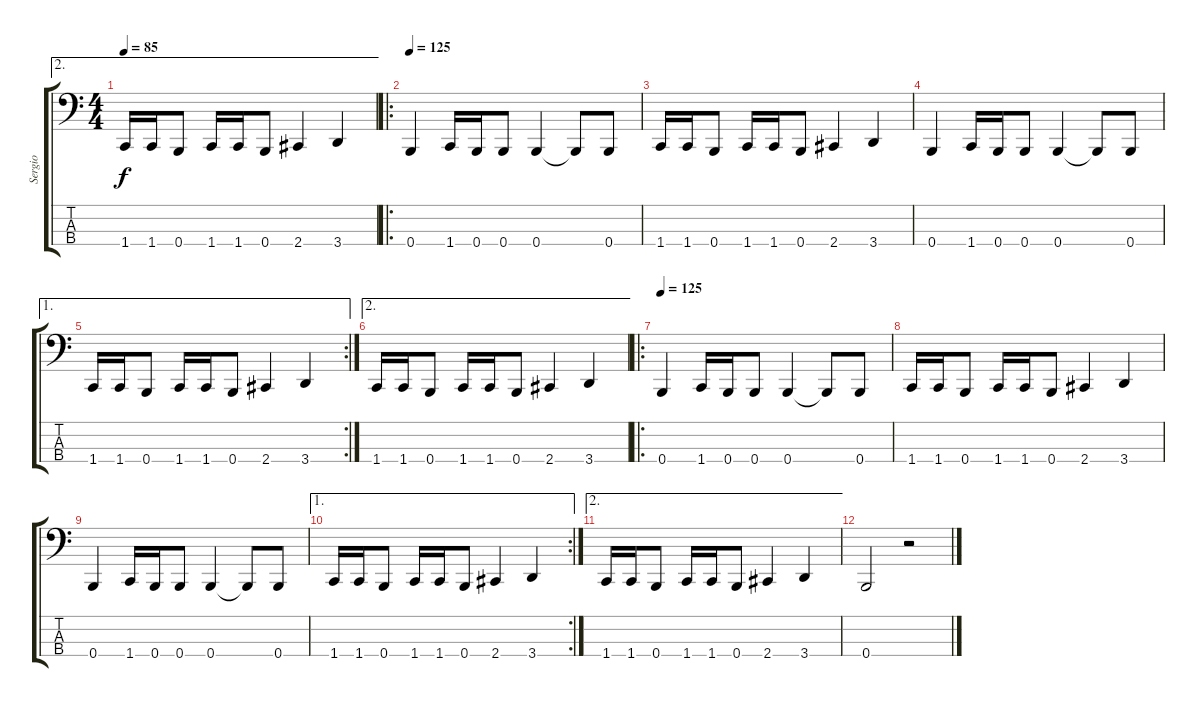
\track ("Sergio" "Sergio") {instrument electricbasspick}
\staff {score tabs}
\tuning (E2 B1 Gb1 B0) {hide}
\ae 2
\ts (4 4)
\tempo 85
\clef f4
\ks c
1.4.16{dy f} 1.4.16 0.4.8 1.4.16 1.4.16 0.4.8 2.4.4 3.4.4 |
\ro
\tempo 125
0.4.4 1.4.16 0.4.16 0.4.8 0.4.4 0.4{t}.8 0.4.8 |
1.4.16 1.4.16 0.4.8 1.4.16 1.4.16 0.4.8 2.4.4 3.4.4 |
0.4.4 1.4.16 0.4.16 0.4.8 0.4.4 0.4{t}.8 0.4.8 |
\ae 1
\rc 2
1.4.16 1.4.16 0.4.8 1.4.16 1.4.16 0.4.8 2.4.4 3.4.4 |
\ae 2
1.4.16 1.4.16 0.4.8 1.4.16 1.4.16 0.4.8 2.4.4 3.4.4 |
\ro
\tempo 125
0.4.4 1.4.16 0.4.16 0.4.8 0.4.4 0.4{t}.8 0.4.8 |
1.4.16 1.4.16 0.4.8 1.4.16 1.4.16 0.4.8 2.4.4 3.4.4 |
0.4.4 1.4.16 0.4.16 0.4.8 0.4.4 0.4{t}.8 0.4.8 |
\ae 1
\rc 2
1.4.16 1.4.16 0.4.8 1.4.16 1.4.16 0.4.8 2.4.4 3.4.4 |
\ae 2
1.4.16 1.4.16 0.4.8 1.4.16 1.4.16 0.4.8 2.4.4 3.4.4 |
0.4.2 r.2
